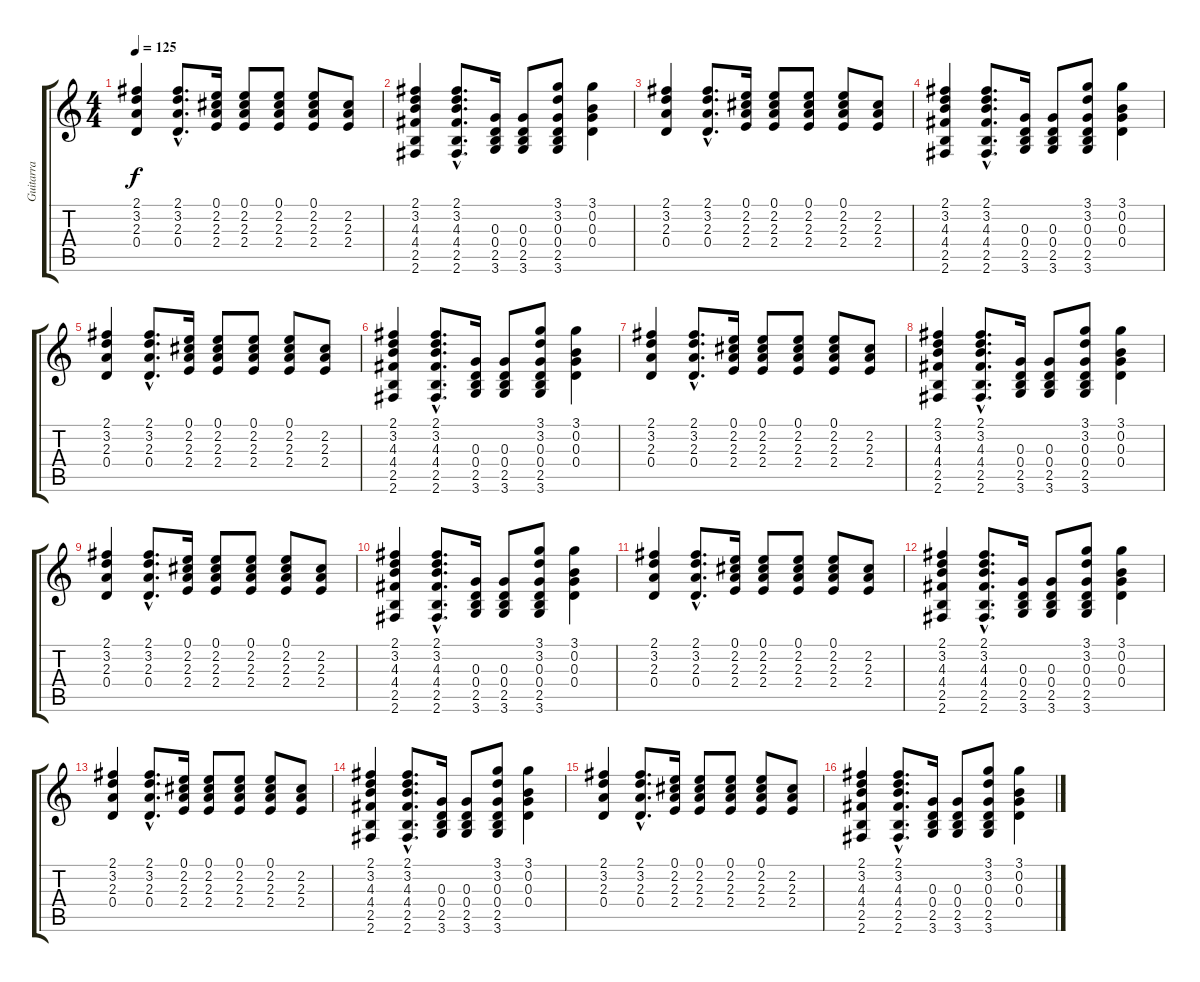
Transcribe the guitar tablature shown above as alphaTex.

\track ("Guitarra" "Guitarra") {instrument overdrivenguitar}
\staff {score tabs}
\tuning (E4 B3 G3 D3 A2 E2) {hide}
\ts (4 4)
\tempo 125
\clef g2
\ks c
(2.1 3.2 2.3 0.4).4{dy f} (2.1{hac} 3.2{hac} 2.3{hac} 0.4{hac}).8{d} (0.1 2.2 2.3 2.4).16 (0.1 2.2 2.3 2.4).8 (0.1 2.2 2.3 2.4).8 (0.1 2.2 2.3 2.4).8 (2.2 2.3 2.4).8 |
(2.1 3.2 4.3 4.4 2.5 2.6).4 (2.1{hac} 3.2{hac} 4.3{hac} 4.4{hac} 2.5{hac} 2.6{hac}).8{d} (0.3 0.4 2.5 3.6).16 (0.3 0.4 2.5 3.6).8 (3.1 3.2 0.3 0.4 2.5 3.6).8 (3.1 0.2 0.3 0.4).4 |
(2.1 3.2 2.3 0.4).4 (2.1{hac} 3.2{hac} 2.3{hac} 0.4{hac}).8{d} (0.1 2.2 2.3 2.4).16 (0.1 2.2 2.3 2.4).8 (0.1 2.2 2.3 2.4).8 (0.1 2.2 2.3 2.4).8 (2.2 2.3 2.4).8 |
(2.1 3.2 4.3 4.4 2.5 2.6).4 (2.1{hac} 3.2{hac} 4.3{hac} 4.4{hac} 2.5{hac} 2.6{hac}).8{d} (0.3 0.4 2.5 3.6).16 (0.3 0.4 2.5 3.6).8 (3.1 3.2 0.3 0.4 2.5 3.6).8 (3.1 0.2 0.3 0.4).4 |
(2.1 3.2 2.3 0.4).4 (2.1{hac} 3.2{hac} 2.3{hac} 0.4{hac}).8{d} (0.1 2.2 2.3 2.4).16 (0.1 2.2 2.3 2.4).8 (0.1 2.2 2.3 2.4).8 (0.1 2.2 2.3 2.4).8 (2.2 2.3 2.4).8 |
(2.1 3.2 4.3 4.4 2.5 2.6).4{volume 7} (2.1{hac} 3.2{hac} 4.3{hac} 4.4{hac} 2.5{hac} 2.6{hac}).8{d} (0.3 0.4 2.5 3.6).16 (0.3 0.4 2.5 3.6).8 (3.1 3.2 0.3 0.4 2.5 3.6).8 (3.1 0.2 0.3 0.4).4 |
(2.1 3.2 2.3 0.4).4 (2.1{hac} 3.2{hac} 2.3{hac} 0.4{hac}).8{d} (0.1 2.2 2.3 2.4).16 (0.1 2.2 2.3 2.4).8 (0.1 2.2 2.3 2.4).8 (0.1 2.2 2.3 2.4).8 (2.2 2.3 2.4).8 |
(2.1 3.2 4.3 4.4 2.5 2.6).4 (2.1{hac} 3.2{hac} 4.3{hac} 4.4{hac} 2.5{hac} 2.6{hac}).8{d} (0.3 0.4 2.5 3.6).16 (0.3 0.4 2.5 3.6).8 (3.1 3.2 0.3 0.4 2.5 3.6).8 (3.1 0.2 0.3 0.4).4 |
(2.1 3.2 2.3 0.4).4 (2.1{hac} 3.2{hac} 2.3{hac} 0.4{hac}).8{d} (0.1 2.2 2.3 2.4).16 (0.1 2.2 2.3 2.4).8 (0.1 2.2 2.3 2.4).8 (0.1 2.2 2.3 2.4).8 (2.2 2.3 2.4).8 |
(2.1 3.2 4.3 4.4 2.5 2.6).4 (2.1{hac} 3.2{hac} 4.3{hac} 4.4{hac} 2.5{hac} 2.6{hac}).8{d} (0.3 0.4 2.5 3.6).16 (0.3 0.4 2.5 3.6).8 (3.1 3.2 0.3 0.4 2.5 3.6).8 (3.1 0.2 0.3 0.4).4 |
(2.1 3.2 2.3 0.4).4 (2.1{hac} 3.2{hac} 2.3{hac} 0.4{hac}).8{d} (0.1 2.2 2.3 2.4).16 (0.1 2.2 2.3 2.4).8 (0.1 2.2 2.3 2.4).8 (0.1 2.2 2.3 2.4).8 (2.2 2.3 2.4).8 |
(2.1 3.2 4.3 4.4 2.5 2.6).4 (2.1{hac} 3.2{hac} 4.3{hac} 4.4{hac} 2.5{hac} 2.6{hac}).8{d} (0.3 0.4 2.5 3.6).16 (0.3 0.4 2.5 3.6).8 (3.1 3.2 0.3 0.4 2.5 3.6).8 (3.1 0.2 0.3 0.4).4 |
(2.1 3.2 2.3 0.4).4 (2.1{hac} 3.2{hac} 2.3{hac} 0.4{hac}).8{d} (0.1 2.2 2.3 2.4).16 (0.1 2.2 2.3 2.4).8 (0.1 2.2 2.3 2.4).8 (0.1 2.2 2.3 2.4).8 (2.2 2.3 2.4).8 |
(2.1 3.2 4.3 4.4 2.5 2.6).4{volume 12} (2.1{hac} 3.2{hac} 4.3{hac} 4.4{hac} 2.5{hac} 2.6{hac}).8{d} (0.3 0.4 2.5 3.6).16 (0.3 0.4 2.5 3.6).8 (3.1 3.2 0.3 0.4 2.5 3.6).8 (3.1 0.2 0.3 0.4).4 |
(2.1 3.2 2.3 0.4).4 (2.1{hac} 3.2{hac} 2.3{hac} 0.4{hac}).8{d} (0.1 2.2 2.3 2.4).16 (0.1 2.2 2.3 2.4).8 (0.1 2.2 2.3 2.4).8 (0.1 2.2 2.3 2.4).8 (2.2 2.3 2.4).8 |
(2.1 3.2 4.3 4.4 2.5 2.6).4 (2.1{hac} 3.2{hac} 4.3{hac} 4.4{hac} 2.5{hac} 2.6{hac}).8{d} (0.3 0.4 2.5 3.6).16 (0.3 0.4 2.5 3.6).8 (3.1 3.2 0.3 0.4 2.5 3.6).8 (3.1 0.2 0.3 0.4).4
